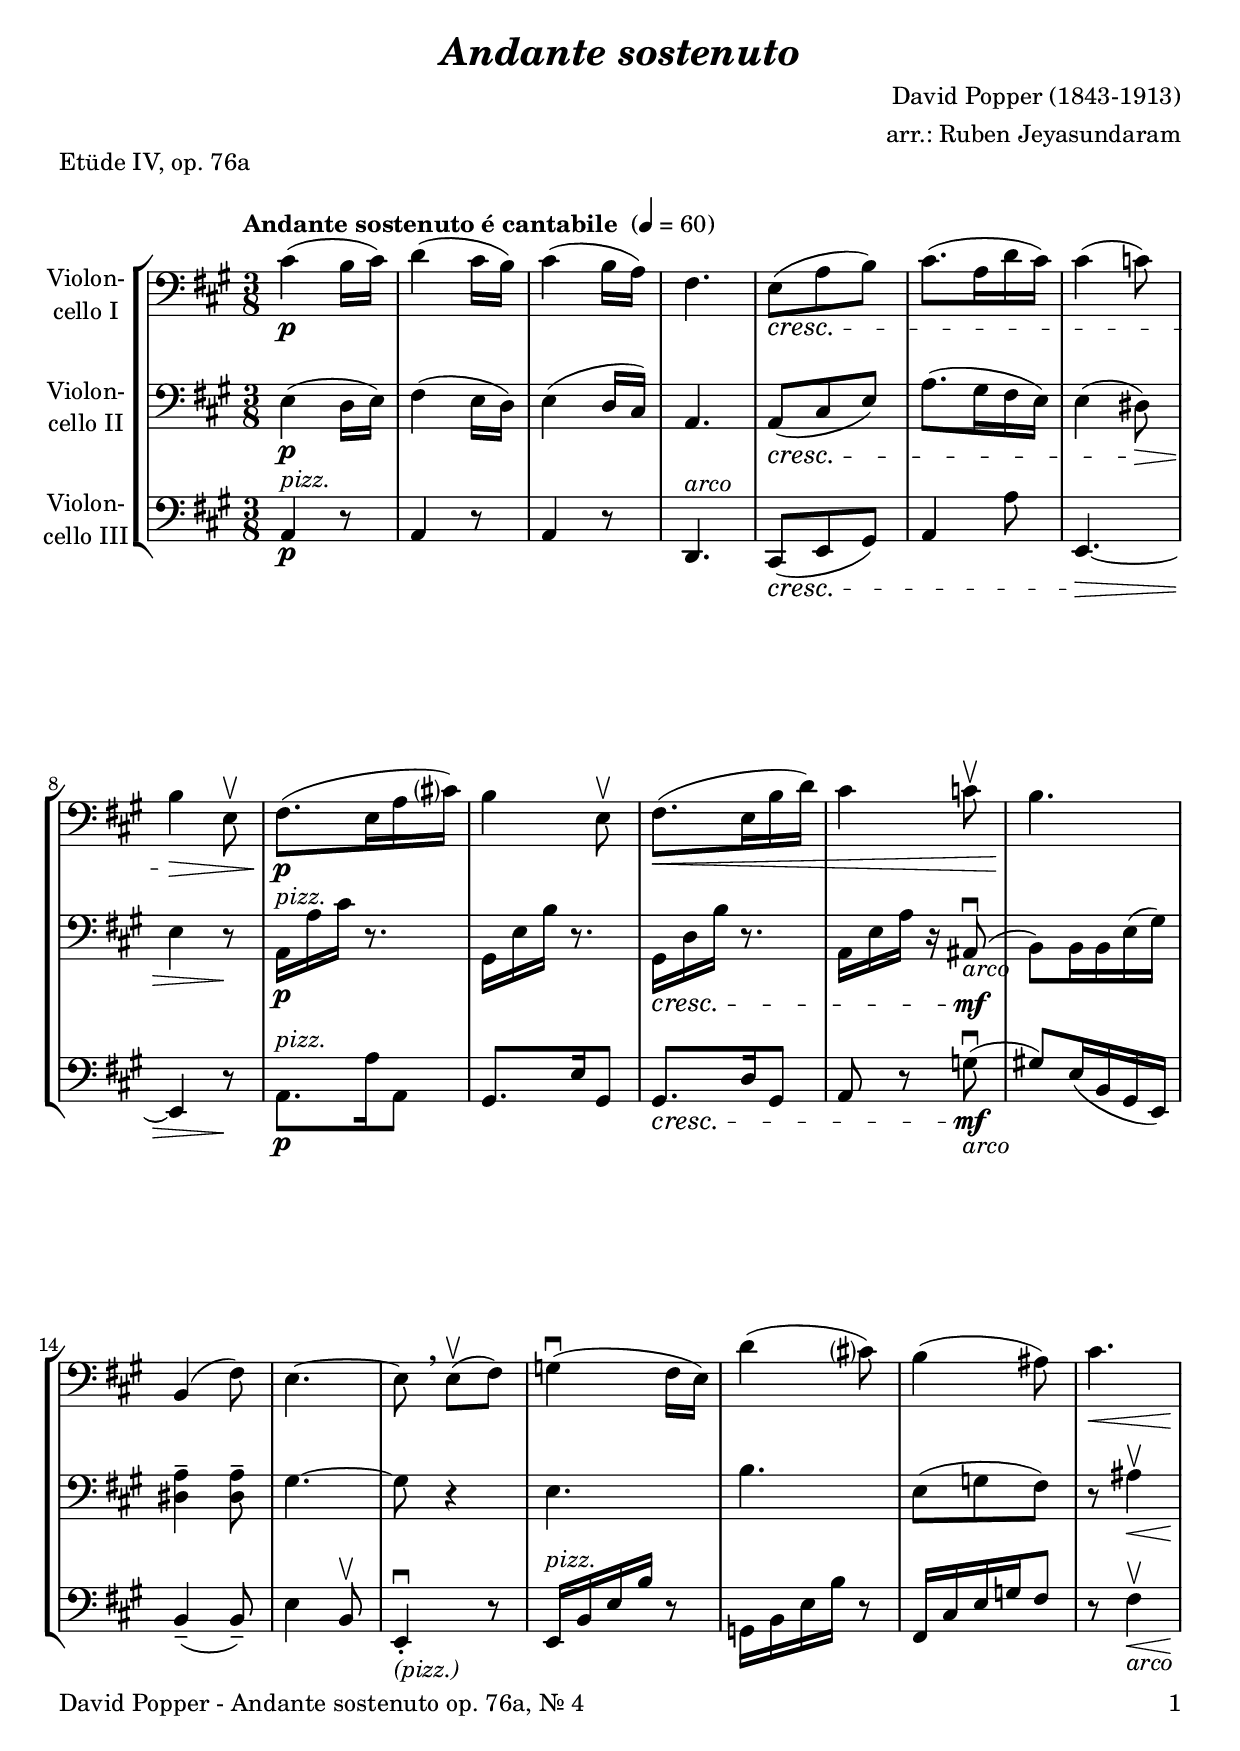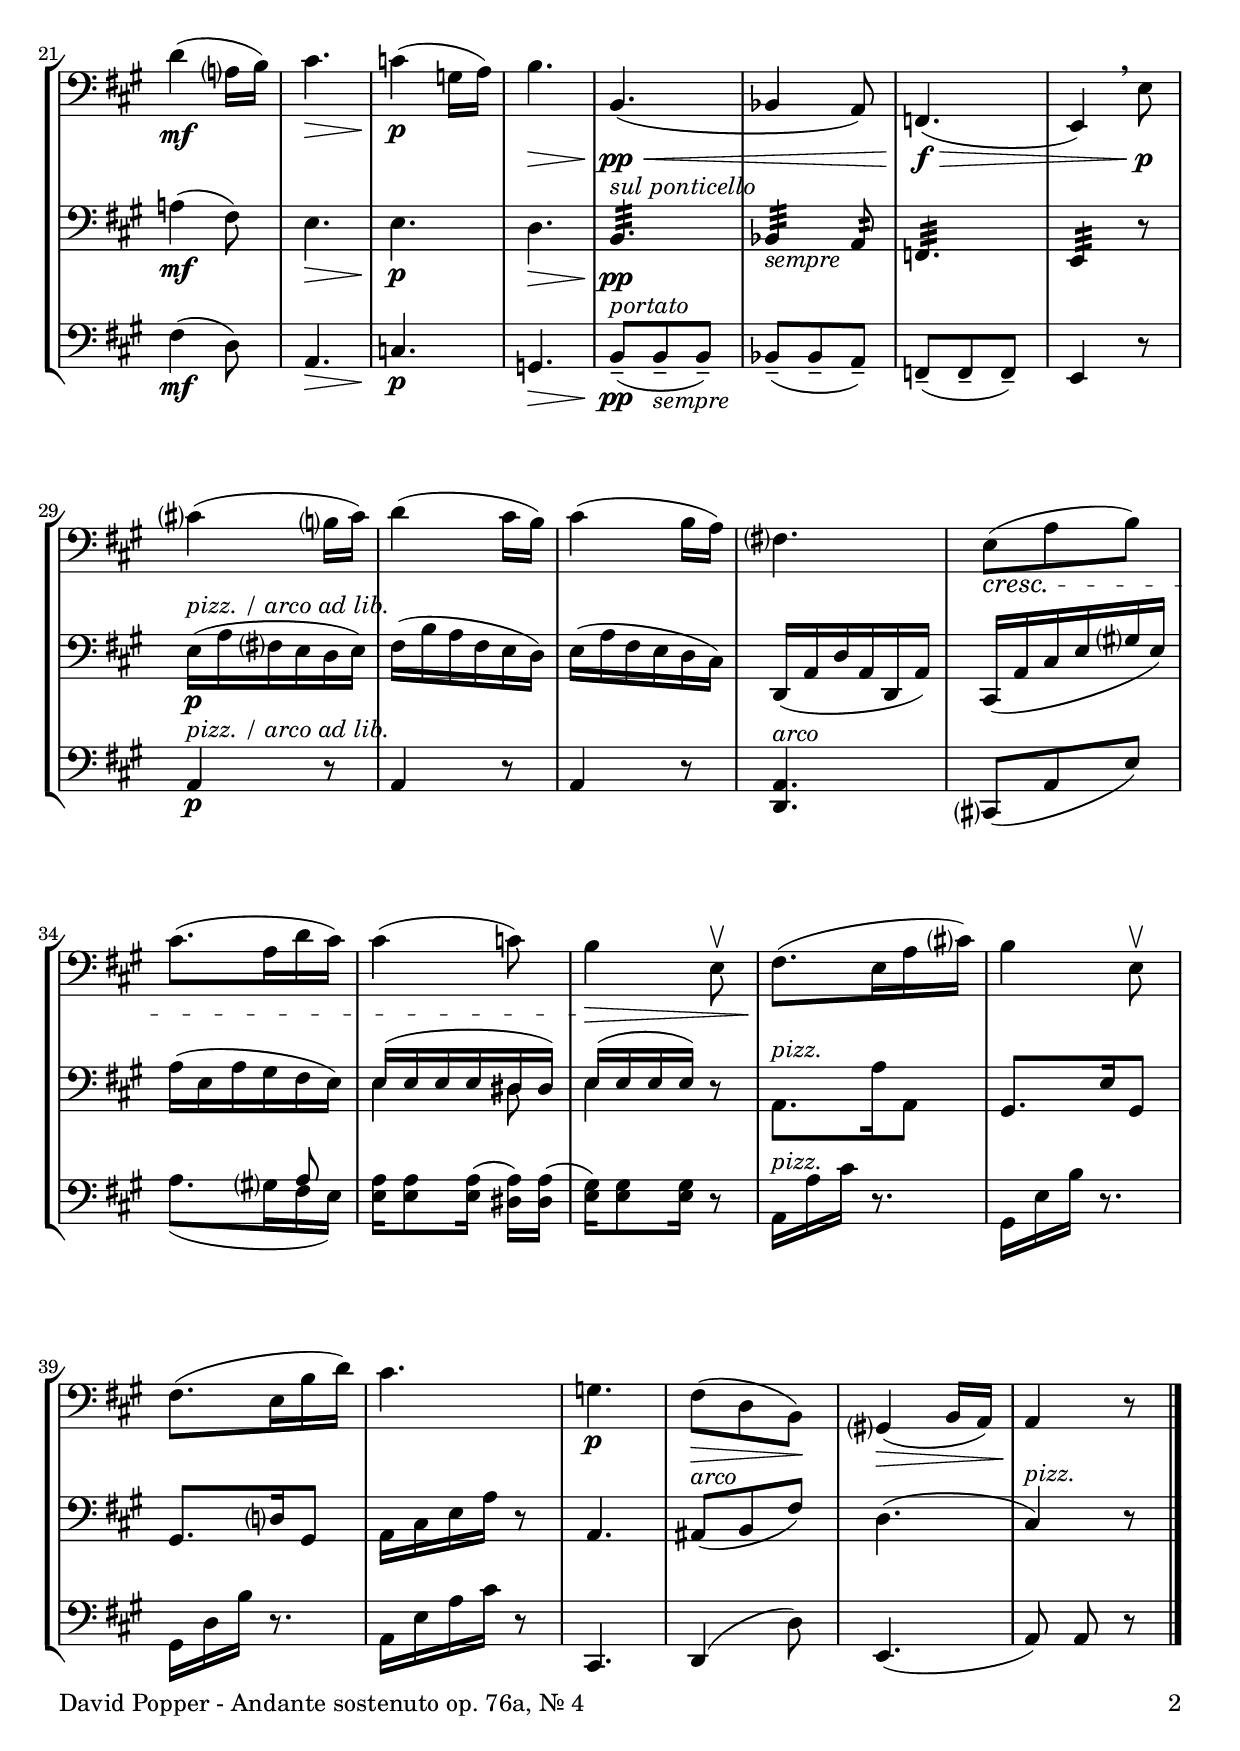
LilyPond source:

\version "2.24.1"
\include "deutsch.ly"

#(set-global-staff-size 21)

\header {
  title     = \markup \bold \italic "Andante sostenuto"
  composer  = "David Popper (1843-1913)"
  arranger  = "arr.: Ruben Jeyasundaram"
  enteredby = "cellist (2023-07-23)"
  piece     = "Etüde IV, op. 76a"
}

voiceconsts = {
  \key a \major
  \time 3/8
  \clef "bass"
%  \numericTimeSignature
  \compressEmptyMeasures
  % Set default beaming for all staves
%  \set Timing.beamExceptions = #'()
%  \set Timing.baseMoment     = #(ly:make-moment 1 4)
%  \set Timing.beatStructure  = #'(1 1 1)
  \tempo "Andante sostenuto é cantabile " 4=60
}

mist = "string ensemble 1"
mivl = "violin"
miba = "cello"
mipz = "pizzicato strings"

arco = \markup \italic "arco"
dcaf = \mark \markup \box \italic "D.C. al Fine"
fine = \mark \markup \box \italic "Fine"
paal = \markup \italic "pizz. / arco ad lib."
pizb = \markup \italic "(pizz.)"
pizz = \markup \italic "pizz."
port = \markup \italic "portato"
semp = \markup \italic "sempre"
sulp = \markup \italic "sul ponticello"

va = \relative c' {
  \voiceconsts

  cis4(\p h16 cis)
  d4( cis16 h)
  cis4( h16 a)
  fis4.
  e8(\cresc a h)
  cis8.( a16 d cis)
  cis4( c8)
  h4\> e,8\upbow

  fis8.(\!\p e16 a cis?)
  h4 e,8\upbow
  fis8.(\< e16 h' d)
  cis4 c8\upbow
  h4.\!
  h,4( fis'8)
  e4.~
  e8 \breathe e[(\upbow fis)]

  g4(\downbow fis16 e)
  d'4( cis?8)
  h4( ais8)
  cis4.\<
  d4(\!\mf a?16 h)

  cis4.\>
  c4(\!\p g16 a)
  h4.\>
  h,(\!\pp\<
  b4 a8)
  f4.(\!\f\>
  e4) \breathe e'8\!\p

  cis'?4( h?16 cis)
  d4( cis16 h)
  cis4( h16 a)
  fis?4.
  e8(\cresc a h)
  cis8.( a16 d cis)
  cis4( c8)

  h4\> e,8\upbow
  fis8.(\! e16 a cis?)
  h4 e,8\upbow
  fis8.( e16 h' d)
  cis4.
  g\p
  fis8(\> d h)\!
  gis?4(\> h16 a)
  a4\! r8 \bar "|."
}

vb = \relative c {
  \voiceconsts

  e4(\p d16 e)
  fis4( e16 d)
  e4( d16 cis)
  a4.
  a8(\cresc cis e)
  a8.( gis16 fis e)
  e4( dis8)\>
  e4 r8\!

  \set Staff.midiInstrument = \mipz
  a,16^\pizz\p a' cis r8.
  gis,16 e' h' r8.
  gis,16\cresc d' h' r8.
  a,16 e' a r
  \set Staff.midiInstrument = \miba
  ais,8(_\arco\downbow\mf
  h) h16 h e( gis)
  <dis a'>4-- <dis a'>8--
  gis4.~
  gis8 r4

  
  e4.
  h'
  e,8( g fis)
  r ais4\upbow\<
  a!4(\!\mf fis8)

  e4.\>
  e\!\p
  d\>
  \repeat tremolo 12 h32\!\pp^\sulp
  \repeat tremolo 8 b_\semp \repeat tremolo 4 a
  \repeat tremolo 12 f
  \repeat tremolo 8 e r8

  e'16(^\paal\p a fis? e d e)
  fis( h a fis e d)
  e( a fis e d cis)
  d,( a' d a d, a')
  cis,( a' cis e gis? e)
  a( e a gis fis e)
  << {
    e( e e e dis dis)
    e[( e e e)]
  } \\ {
    e4 dis8
    e4
  } >> r8

  \set Staff.midiInstrument = \mipz
  a,8.^\pizz a'16 a,8
  gis8. e'16 gis,8
  gis8. d'?16 gis,8
  a16 cis e a r8
  a,4.
  \set Staff.midiInstrument = \miba
  ais8(^\arco h fis')
  d4.(
  \set Staff.midiInstrument = \mipz
  cis4)^\pizz r8 \bar "|."
}

vc = \relative c {
  \voiceconsts

  a4^\pizz\p r8
  a4 r8
  a4 r8
  \set Staff.midiInstrument = \miba
  d,4.^\arco
  cis8(\cresc e gis)
  a4 a'8
  e,4.~\!\>
  e4 r8\!

  \set Staff.midiInstrument = \mipz
  a8.^\pizz\p a'16 a,8
  gis8. e'16 gis,8
  gis8.\cresc d'16 gis,8
  a r
  \set Staff.midiInstrument = \miba
  g'(\downbow_\arco\!\mf
  gis!) e16( h gis e)
  h'4(-- h8)--
  e4 h8\upbow
  e,4-.\downbow_\pizb r8

  \set Staff.midiInstrument = \mipz
  e16^\pizz h' e h' r8
  g,16 h e h' r8
  fis,16 cis' e g fis8
  \set Staff.midiInstrument = \miba
  r fis4\upbow_\arco\<
  fis(\!\mf d8)

  a4.\>
  c\!\p
  g\>
  h8(--\!\pp^\port h--_\semp h)--
  b(-- b-- a)--
  f(-- f-- f)--
  e4 r8

  a4^\paal\p r8
  a4 r8
  a4 r8
  <d, a'>4.^\arco
  cis?8( a' e')
  << { s4 a8 } \\ { a8.( gis?16 fis e) } >>
  <e a> <e a>8 <e a>16( <dis a'>)[ <dis a'>](

  <e gis>) <e gis>8 <e gis>16 r8
  \set Staff.midiInstrument = \mipz
  a,16^\pizz a' cis r8.
  gis,16 e' h' r8.
  gis,16 d' h' r8.
  a,16 e' a cis r8
  cis,,4.
  d4( d'8)
  e,4.(
  a8) \noBeam a r \bar "|."
}


music = \new StaffGroup <<
      \new Staff {
	\set Staff.midiInstrument = \miba
	\set Staff.instrumentName = \markup \center-column { "Violon-" "cello I" }
	\transpose a a { \va }
      }

      \new Staff {
	\set Staff.midiInstrument = \miba
	\set Staff.instrumentName = \markup \center-column { "Violon-" "cello II" }
	\transpose a a { \vb }
      }

      \new Staff {
	\set Staff.midiInstrument = \mipz
	\set Staff.instrumentName = \markup \center-column { "Violon-" "cello III" }
	\transpose a a { \vc }
      }
>>

\book {
   \paper {
    print-page-number = ##t
    print-first-page-number = ##t
    ragged-last-bottom = ##f
    oddHeaderMarkup = \markup \null
    evenHeaderMarkup = \markup \null
    oddFooterMarkup = \markup {
      \fill-line {
        \if \should-print-page-number
        "David Popper - Andante sostenuto op. 76a, Nr. 4" \fromproperty #'page:page-number-string
      }
    }
    evenFooterMarkup = \oddFooterMarkup
  } \score {
    \music
    \layout {}
  }

  \score {
    \unfoldRepeats \music

    \midi {
      \context {
        \Score
      }
    }
  }
}